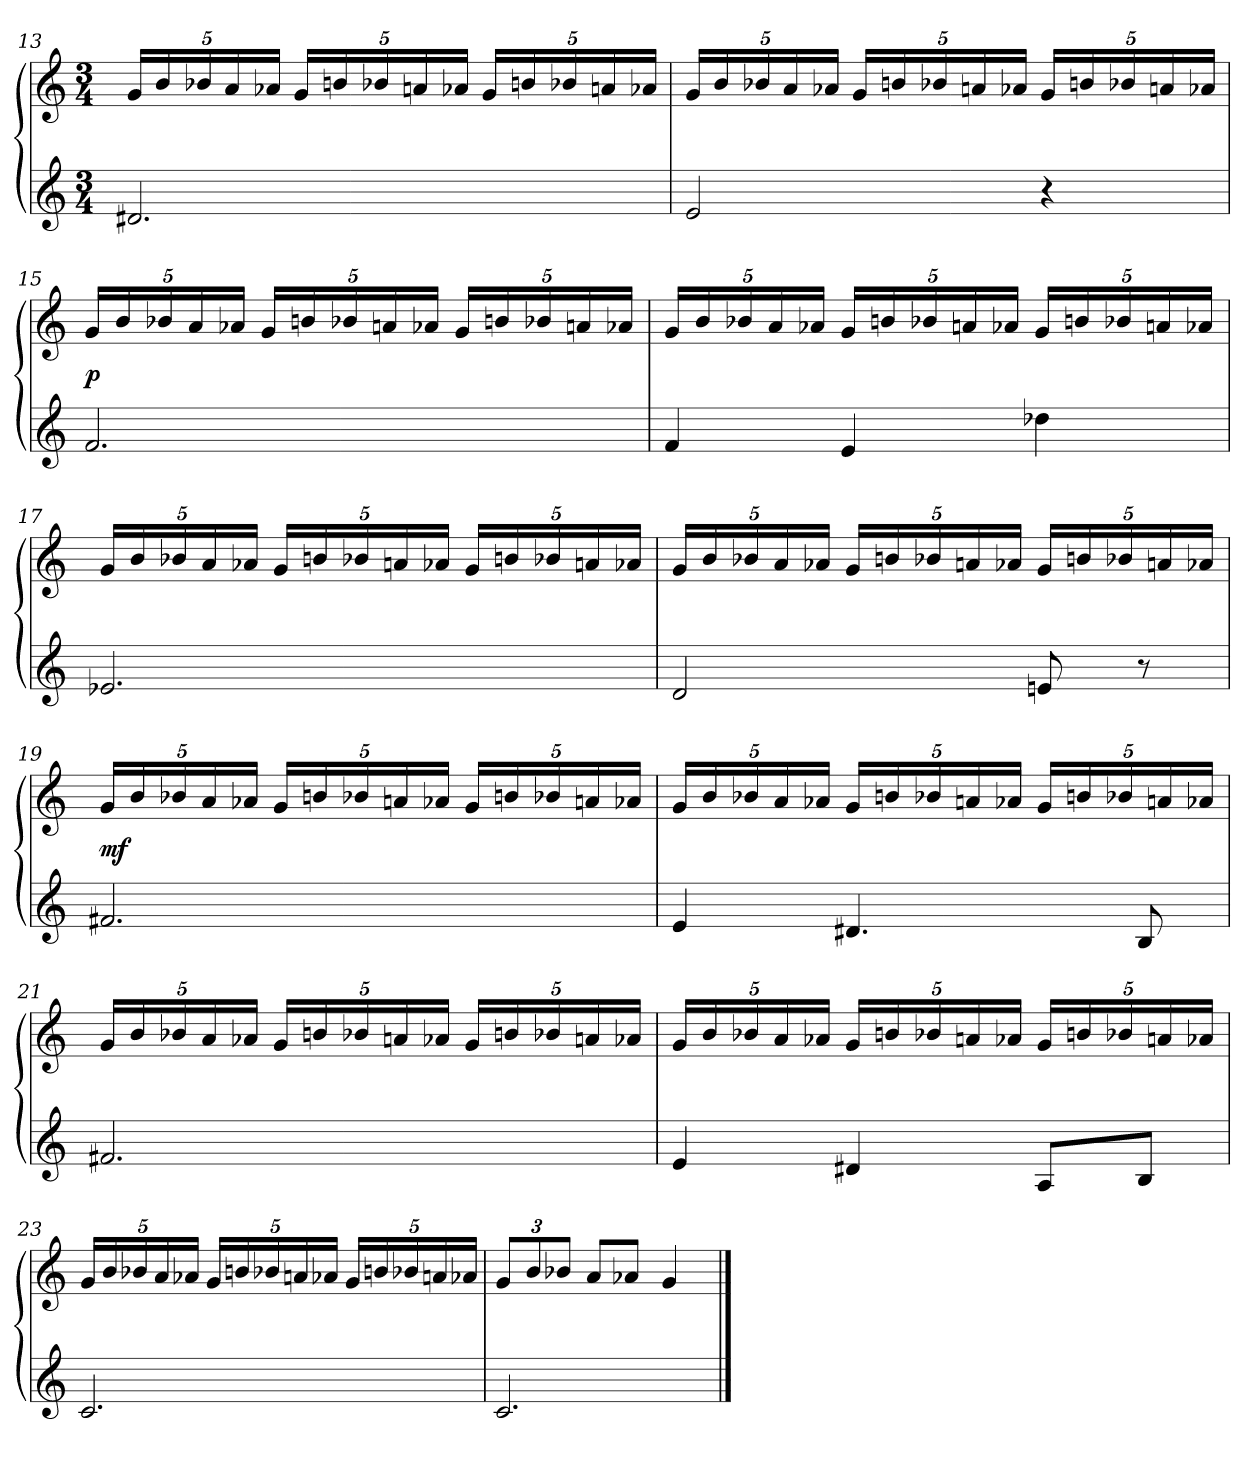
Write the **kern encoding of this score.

**kern	**kern	**dynam
*part1	*part1	*part1
*staff2	*staff1	*staff1/2
*clefG2	*clefG2	*
*M3/4	*M3/4	*
=13	=13	=13
2.d#X	20gLL	.
.	20b	.
.	20b-X	.
.	20a	.
.	20a-XJJ	.
.	20gLL	.
.	20bn	.
.	20b-X	.
.	20an	.
.	20a-XJJ	.
.	20gLL	.
.	20bn	.
.	20b-X	.
.	20an	.
.	20a-XJJ	.
=14	=14	=14
2e	20gLL	.
.	20b	.
.	20b-X	.
.	20a	.
.	20a-XJJ	.
.	20gLL	.
.	20bn	.
.	20b-X	.
.	20an	.
.	20a-XJJ	.
4r	20gLL	.
.	20bn	.
.	20b-X	.
.	20an	.
.	20a-XJJ	.
=15	=15	=15
2.f	20gLL	p
.	20b	.
.	20b-X	.
.	20a	.
.	20a-XJJ	.
.	20gLL	.
.	20bn	.
.	20b-X	.
.	20an	.
.	20a-XJJ	.
.	20gLL	.
.	20bn	.
.	20b-X	.
.	20an	.
.	20a-XJJ	.
=16	=16	=16
4f	20gLL	.
.	20b	.
.	20b-X	.
.	20a	.
.	20a-XJJ	.
4e	20gLL	.
.	20bn	.
.	20b-X	.
.	20an	.
.	20a-XJJ	.
4dd-X	20gLL	.
.	20bn	.
.	20b-X	.
.	20an	.
.	20a-XJJ	.
=17	=17	=17
2.e-X	20gLL	.
.	20b	.
.	20b-X	.
.	20a	.
.	20a-XJJ	.
.	20gLL	.
.	20bn	.
.	20b-X	.
.	20an	.
.	20a-XJJ	.
.	20gLL	.
.	20bn	.
.	20b-X	.
.	20an	.
.	20a-XJJ	.
=18	=18	=18
2d	20gLL	.
.	20b	.
.	20b-X	.
.	20a	.
.	20a-XJJ	.
.	20gLL	.
.	20bn	.
.	20b-X	.
.	20an	.
.	20a-XJJ	.
8en	20gLL	.
.	20bn	.
.	20b-X	.
8r	.	.
.	20an	.
.	20a-XJJ	.
=19	=19	=19
2.f#X	20gLL	mf
.	20b	.
.	20b-X	.
.	20a	.
.	20a-XJJ	.
.	20gLL	.
.	20bn	.
.	20b-X	.
.	20an	.
.	20a-XJJ	.
.	20gLL	.
.	20bn	.
.	20b-X	.
.	20an	.
.	20a-XJJ	.
=20	=20	=20
4e	20gLL	.
.	20b	.
.	20b-X	.
.	20a	.
.	20a-XJJ	.
4.d#X	20gLL	.
.	20bn	.
.	20b-X	.
.	20an	.
.	20a-XJJ	.
.	20gLL	.
.	20bn	.
.	20b-X	.
8B	.	.
.	20an	.
.	20a-XJJ	.
=21	=21	=21
2.f#X	20gLL	.
.	20b	.
.	20b-X	.
.	20a	.
.	20a-XJJ	.
.	20gLL	.
.	20bn	.
.	20b-X	.
.	20an	.
.	20a-XJJ	.
.	20gLL	.
.	20bn	.
.	20b-X	.
.	20an	.
.	20a-XJJ	.
=22	=22	=22
4e	20gLL	.
.	20b	.
.	20b-X	.
.	20a	.
.	20a-XJJ	.
4d#X	20gLL	.
.	20bn	.
.	20b-X	.
.	20an	.
.	20a-XJJ	.
8AL	20gLL	.
.	20bn	.
.	20b-X	.
8BJ	.	.
.	20an	.
.	20a-XJJ	.
=23	=23	=23
2.c	20gLL	.
.	20b	.
.	20b-X	.
.	20a	.
.	20a-XJJ	.
.	20gLL	.
.	20bn	.
.	20b-X	.
.	20an	.
.	20a-XJJ	.
.	20gLL	.
.	20bn	.
.	20b-X	.
.	20an	.
.	20a-XJJ	.
=24	=24	=24
2.c	12gL	.
.	12b	.
.	12b-XJ	.
.	8aL	.
.	8a-XJ	.
.	4g	.
==	==	==
*-	*-	*-
